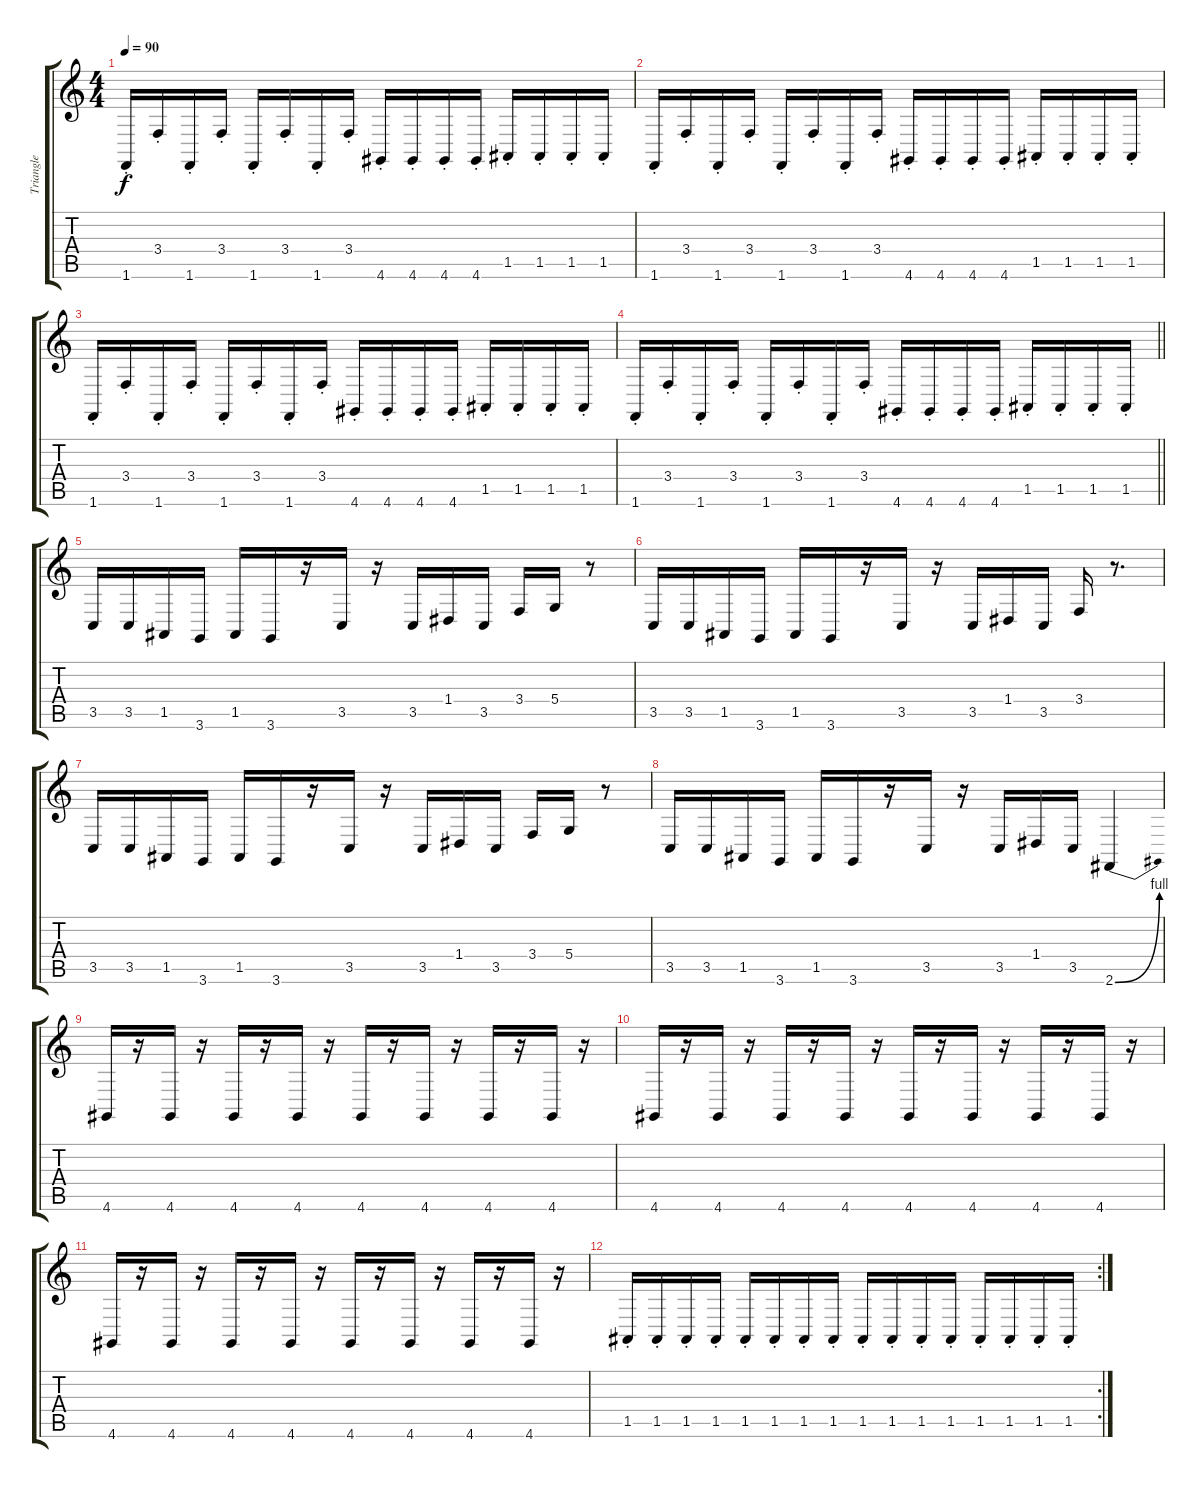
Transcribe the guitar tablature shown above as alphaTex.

\track ("Triangle" "Triangle") {instrument lead1square}
\staff {score tabs}
\tuning (E4 B3 G3 D3 A2 E2) {hide}
\ts (4 4)
\tempo 90
\clef g2
\ks c
1.6{st}.16{dy f} 3.4{st}.16 1.6{st}.16 3.4{st}.16 1.6{st}.16 3.4{st}.16 1.6{st}.16 3.4{st}.16 4.6{st}.16 4.6{st}.16 4.6{st}.16 4.6{st}.16 1.5{st}.16 1.5{st}.16 1.5{st}.16 1.5{st}.16 |
1.6{st}.16 3.4{st}.16 1.6{st}.16 3.4{st}.16 1.6{st}.16 3.4{st}.16 1.6{st}.16 3.4{st}.16 4.6{st}.16 4.6{st}.16 4.6{st}.16 4.6{st}.16 1.5{st}.16 1.5{st}.16 1.5{st}.16 1.5{st}.16 |
1.6{st}.16 3.4{st}.16 1.6{st}.16 3.4{st}.16 1.6{st}.16 3.4{st}.16 1.6{st}.16 3.4{st}.16 4.6{st}.16 4.6{st}.16 4.6{st}.16 4.6{st}.16 1.5{st}.16 1.5{st}.16 1.5{st}.16 1.5{st}.16 |
\barLineRight lightlight
1.6{st}.16 3.4{st}.16 1.6{st}.16 3.4{st}.16 1.6{st}.16 3.4{st}.16 1.6{st}.16 3.4{st}.16 4.6{st}.16 4.6{st}.16 4.6{st}.16 4.6{st}.16 1.5{st}.16 1.5{st}.16 1.5{st}.16 1.5{st}.16 |
3.5.16 3.5.16 1.5.16 3.6.16 1.5.16 3.6.16 r.16 3.5.16 r.16 3.5.16 1.4.16 3.5.16 3.4.16 5.4.16 r.8 |
3.5.16 3.5.16 1.5.16 3.6.16 1.5.16 3.6.16 r.16 3.5.16 r.16 3.5.16 1.4.16 3.5.16 3.4.16 r.8{d} |
3.5.16 3.5.16 1.5.16 3.6.16 1.5.16 3.6.16 r.16 3.5.16 r.16 3.5.16 1.4.16 3.5.16 3.4.16 5.4.16 r.8 |
3.5.16 3.5.16 1.5.16 3.6.16 1.5.16 3.6.16 r.16 3.5.16 r.16 3.5.16 1.4.16 3.5.16 2.6{be (bend 0 0 60 4)}.4 |
4.6.16 r.16 4.6.16 r.16 4.6.16 r.16 4.6.16 r.16 4.6.16 r.16 4.6.16 r.16 4.6.16 r.16 4.6.16 r.16 |
4.6.16 r.16 4.6.16 r.16 4.6.16 r.16 4.6.16 r.16 4.6.16 r.16 4.6.16 r.16 4.6.16 r.16 4.6.16 r.16 |
4.6.16 r.16 4.6.16 r.16 4.6.16 r.16 4.6.16 r.16 4.6.16 r.16 4.6.16 r.16 4.6.16 r.16 4.6.16 r.16 |
\rc 2
1.5{st}.16 1.5{st}.16 1.5{st}.16 1.5{st}.16 1.5{st}.16 1.5{st}.16 1.5{st}.16 1.5{st}.16 1.5{st}.16 1.5{st}.16 1.5{st}.16 1.5{st}.16 1.5{st}.16 1.5{st}.16 1.5{st}.16 1.5{st}.16
